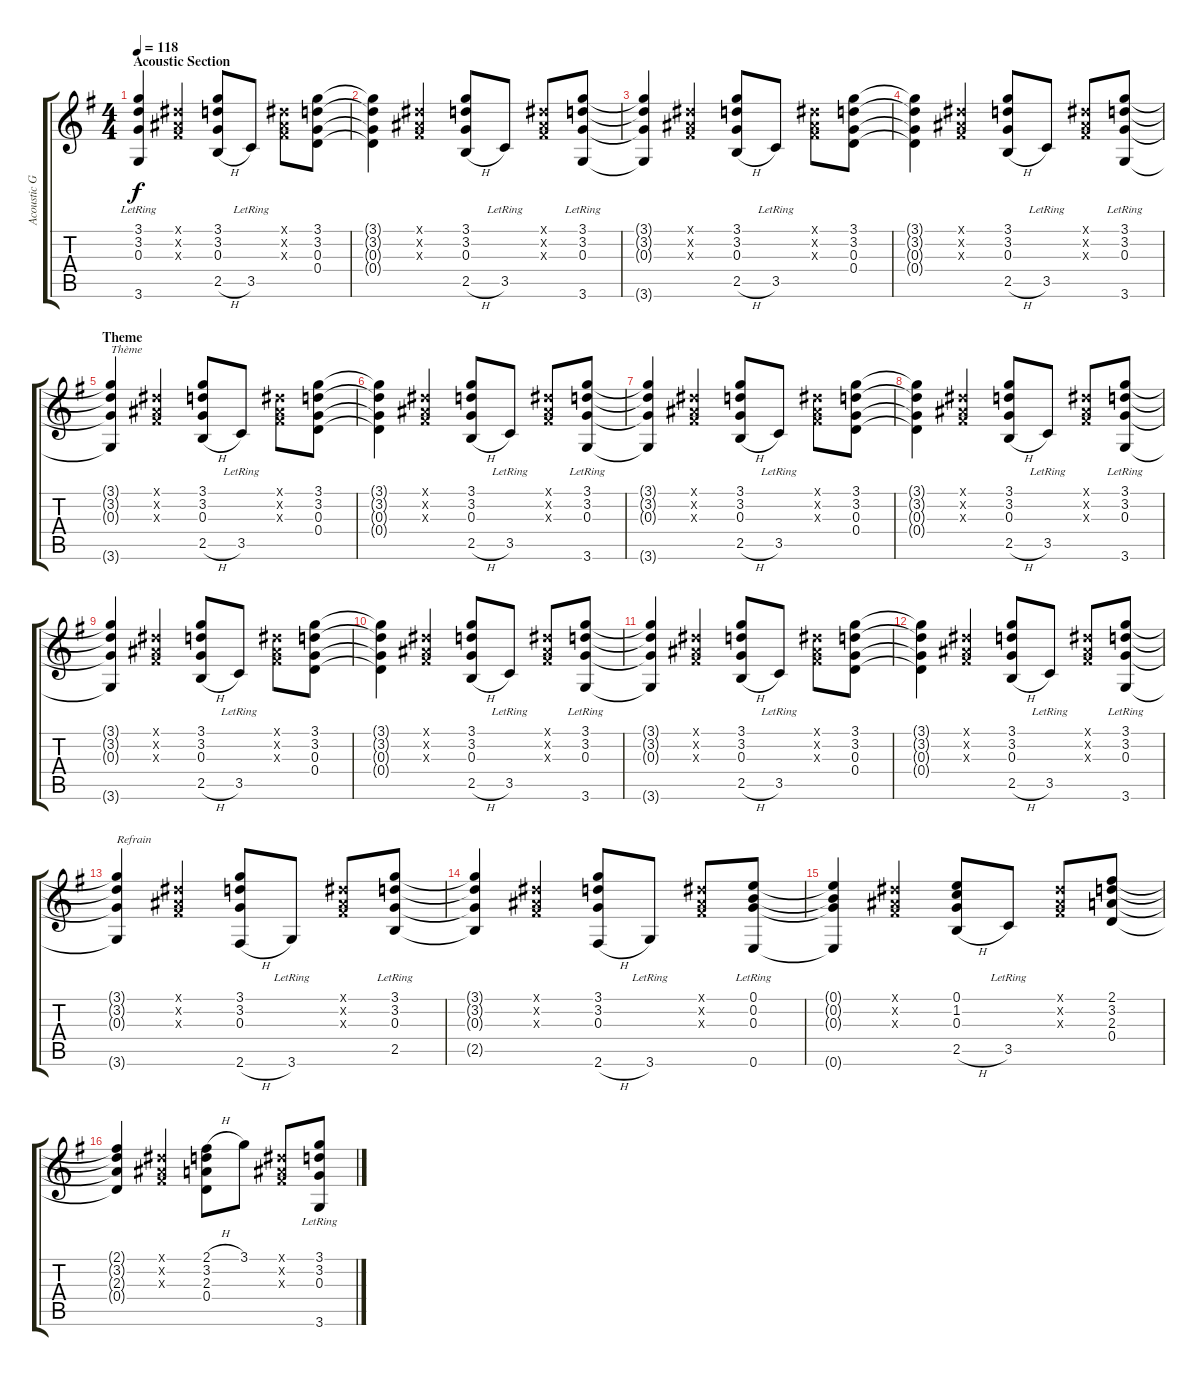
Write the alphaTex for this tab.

\track ("Acoustic Guitar" "Acoustic G") {instrument acousticguitarsteel}
\staff {score tabs}
\tuning (E4 B3 G3 D3 A2 E2) {hide}
\ts (4 4)
\section ("" "Acoustic Section")
\tempo 118
\clef g2
\ks g
(3.1 3.2 0.3 3.6{lr}).4{dy f instrument acousticguitarsteel} (-1.1{x} -1.2{x} -1.3{x}).4 (3.1 3.2 0.3 2.5{h}).8 3.5{lr}.8 (-1.1{x} -1.2{x} -1.3{x}).8 (3.1 3.2 0.3 0.4).8 |
(3.1{t} 3.2{t} 0.3{t} 0.4{t}).4 (-1.1{x} -1.2{x} -1.3{x}).4 (3.1 3.2 0.3 2.5{h}).8 3.5{lr}.8 (-1.1{x} -1.2{x} -1.3{x}).8 (3.1 3.2 0.3 3.6{lr}).8 |
(3.1{t} 3.2{t} 0.3{t} 3.6{t}).4 (-1.1{x} -1.2{x} -1.3{x}).4 (3.1 3.2 0.3 2.5{h}).8 3.5{lr}.8 (-1.1{x} -1.2{x} -1.3{x}).8 (3.1 3.2 0.3 0.4).8 |
(3.1{t} 3.2{t} 0.3{t} 0.4{t}).4 (-1.1{x} -1.2{x} -1.3{x}).4 (3.1 3.2 0.3 2.5{h}).8 3.5{lr}.8 (-1.1{x} -1.2{x} -1.3{x}).8 (3.1 3.2 0.3 3.6{lr}).8 |
\section ("" "Theme")
(3.1{t} 3.2{t} 0.3{t} 3.6{t}).4{txt "Thème"} (-1.1{x} -1.2{x} -1.3{x}).4 (3.1 3.2 0.3 2.5{h}).8 3.5{lr}.8 (-1.1{x} -1.2{x} -1.3{x}).8 (3.1 3.2 0.3 0.4).8 |
(3.1{t} 3.2{t} 0.3{t} 0.4{t}).4 (-1.1{x} -1.2{x} -1.3{x}).4 (3.1 3.2 0.3 2.5{h}).8 3.5{lr}.8 (-1.1{x} -1.2{x} -1.3{x}).8 (3.1 3.2 0.3 3.6{lr}).8 |
(3.1{t} 3.2{t} 0.3{t} 3.6{t}).4 (-1.1{x} -1.2{x} -1.3{x}).4 (3.1 3.2 0.3 2.5{h}).8 3.5{lr}.8 (-1.1{x} -1.2{x} -1.3{x}).8 (3.1 3.2 0.3 0.4).8 |
(3.1{t} 3.2{t} 0.3{t} 0.4{t}).4 (-1.1{x} -1.2{x} -1.3{x}).4 (3.1 3.2 0.3 2.5{h}).8 3.5{lr}.8 (-1.1{x} -1.2{x} -1.3{x}).8 (3.1 3.2 0.3 3.6{lr}).8 |
(3.1{t} 3.2{t} 0.3{t} 3.6{t}).4 (-1.1{x} -1.2{x} -1.3{x}).4 (3.1 3.2 0.3 2.5{h}).8 3.5{lr}.8 (-1.1{x} -1.2{x} -1.3{x}).8 (3.1 3.2 0.3 0.4).8 |
(3.1{t} 3.2{t} 0.3{t} 0.4{t}).4 (-1.1{x} -1.2{x} -1.3{x}).4 (3.1 3.2 0.3 2.5{h}).8 3.5{lr}.8 (-1.1{x} -1.2{x} -1.3{x}).8 (3.1 3.2 0.3 3.6{lr}).8 |
(3.1{t} 3.2{t} 0.3{t} 3.6{t}).4 (-1.1{x} -1.2{x} -1.3{x}).4 (3.1 3.2 0.3 2.5{h}).8 3.5{lr}.8 (-1.1{x} -1.2{x} -1.3{x}).8 (3.1 3.2 0.3 0.4).8 |
(3.1{t} 3.2{t} 0.3{t} 0.4{t}).4 (-1.1{x} -1.2{x} -1.3{x}).4 (3.1 3.2 0.3 2.5{h}).8 3.5{lr}.8 (-1.1{x} -1.2{x} -1.3{x}).8 (3.1 3.2 0.3 3.6{lr}).8 |
(3.1{t} 3.2{t} 0.3{t} 3.6{t}).4{txt "Refrain"} (-1.1{x} -1.2{x} -1.3{x}).4 (3.1 3.2 0.3 2.6{h}).8 3.6{lr}.8 (-1.1{x} -1.2{x} -1.3{x}).8 (3.1 3.2 0.3 2.5{lr}).8 |
(3.1{t} 3.2{t} 0.3{t} 2.5{t}).4 (-1.1{x} -1.2{x} -1.3{x}).4 (3.1 3.2 0.3 2.6{h}).8 3.6{lr}.8 (-1.1{x} -1.2{x} -1.3{x}).8 (0.1 0.2 0.3 0.6{lr}).8 |
(0.1{t} 0.2{t} 0.3{t} 0.6{t}).4 (-1.1{x} -1.2{x} -1.3{x}).4 (0.1 1.2 0.3 2.5{h}).8 3.5{lr}.8 (-1.1{x} -1.2{x} -1.3{x}).8 (2.1 3.2 2.3 0.4).8 |
(2.1{t} 3.2{t} 2.3{t} 0.4{t}).4 (-1.1{x} -1.2{x} -1.3{x}).4 (2.1{h} 3.2 2.3 0.4).8 3.1.8 (-1.1{x} -1.2{x} -1.3{x}).8 (3.1 3.2 0.3 3.6{lr}).8
